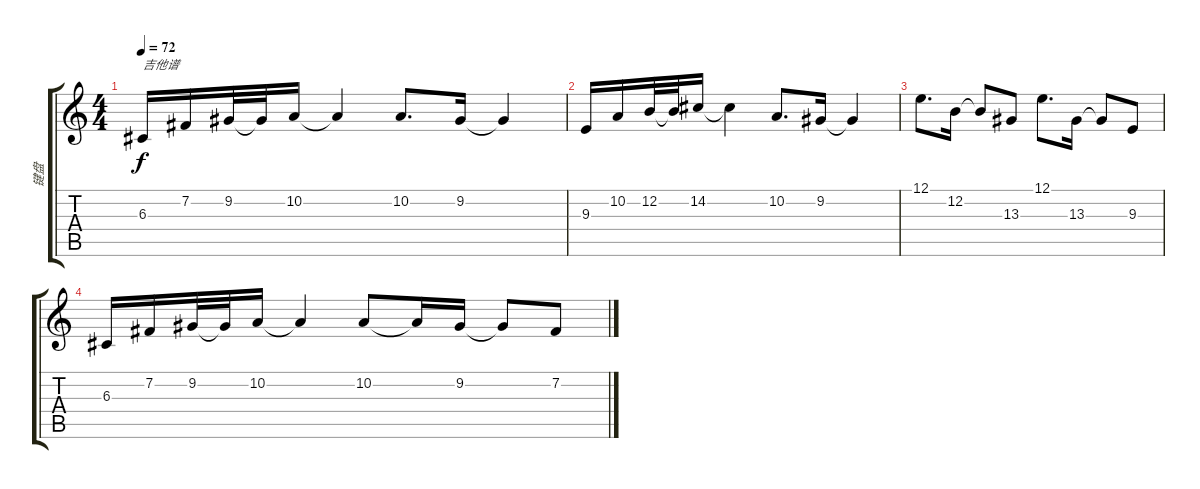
\track ("键盘" "键盘") {instrument fx5brightness}
\staff {score tabs}
\tuning (E4 B3 G3 D3 A2 E2) {hide}
\ts (4 4)
\tempo 72
\clef g2
\ks c
6.3.16{txt "吉他谱" dy f instrument fx5brightness} 7.2.16 9.2.32 9.2{t}.32 10.2.16 10.2{t}.4 10.2.8{d} 9.2.16 9.2{t}.4 |
9.3.16 10.2.16 12.2.32 12.2{t}.32 14.2.16 14.2{t}.4 10.2.8{d} 9.2.16 9.2{t}.4 |
12.1.8{d} 12.2.16 12.2{t}.8 13.3.8 12.1.8{d} 13.3.16 13.3{t}.8 9.3.8 |
6.3.16 7.2.16 9.2.32 9.2{t}.32 10.2.16 10.2{t}.4 10.2.8 10.2{t}.16 9.2.16 9.2{t}.8 7.2.8
